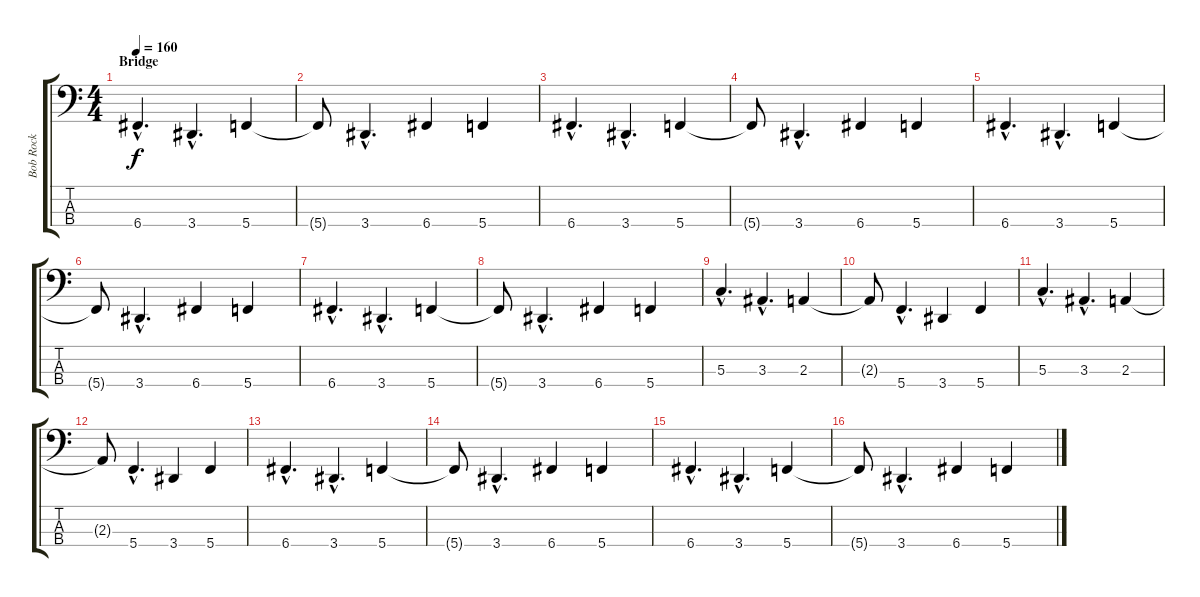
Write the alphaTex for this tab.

\track ("Bob Rock" "Bob Rock") {instrument electricbassfinger}
\staff {score tabs}
\tuning (F2 C2 G1 C1) {hide}
\ts (4 4)
\section ("" "Bridge")
\tempo 160
\clef f4
\ks c
6.4{hac}.4{d dy f} 3.4{hac}.4{d} 5.4.4 |
5.4{t}.8 3.4{hac}.4{d} 6.4.4 5.4.4 |
6.4{hac}.4{d} 3.4{hac}.4{d} 5.4.4 |
5.4{t}.8 3.4{hac}.4{d} 6.4.4 5.4.4 |
6.4{hac}.4{d} 3.4{hac}.4{d} 5.4.4 |
5.4{t}.8 3.4{hac}.4{d} 6.4.4 5.4.4 |
6.4{hac}.4{d} 3.4{hac}.4{d} 5.4.4 |
5.4{t}.8 3.4{hac}.4{d} 6.4.4 5.4.4 |
5.3{hac}.4{d} 3.3{hac}.4{d} 2.3.4 |
2.3{t}.8 5.4{hac}.4{d} 3.4.4 5.4.4 |
5.3{hac}.4{d} 3.3{hac}.4{d} 2.3.4 |
2.3{t}.8 5.4{hac}.4{d} 3.4.4 5.4.4 |
6.4{hac}.4{d} 3.4{hac}.4{d} 5.4.4 |
5.4{t}.8 3.4{hac}.4{d} 6.4.4 5.4.4 |
6.4{hac}.4{d} 3.4{hac}.4{d} 5.4.4 |
5.4{t}.8 3.4{hac}.4{d} 6.4.4 5.4.4
